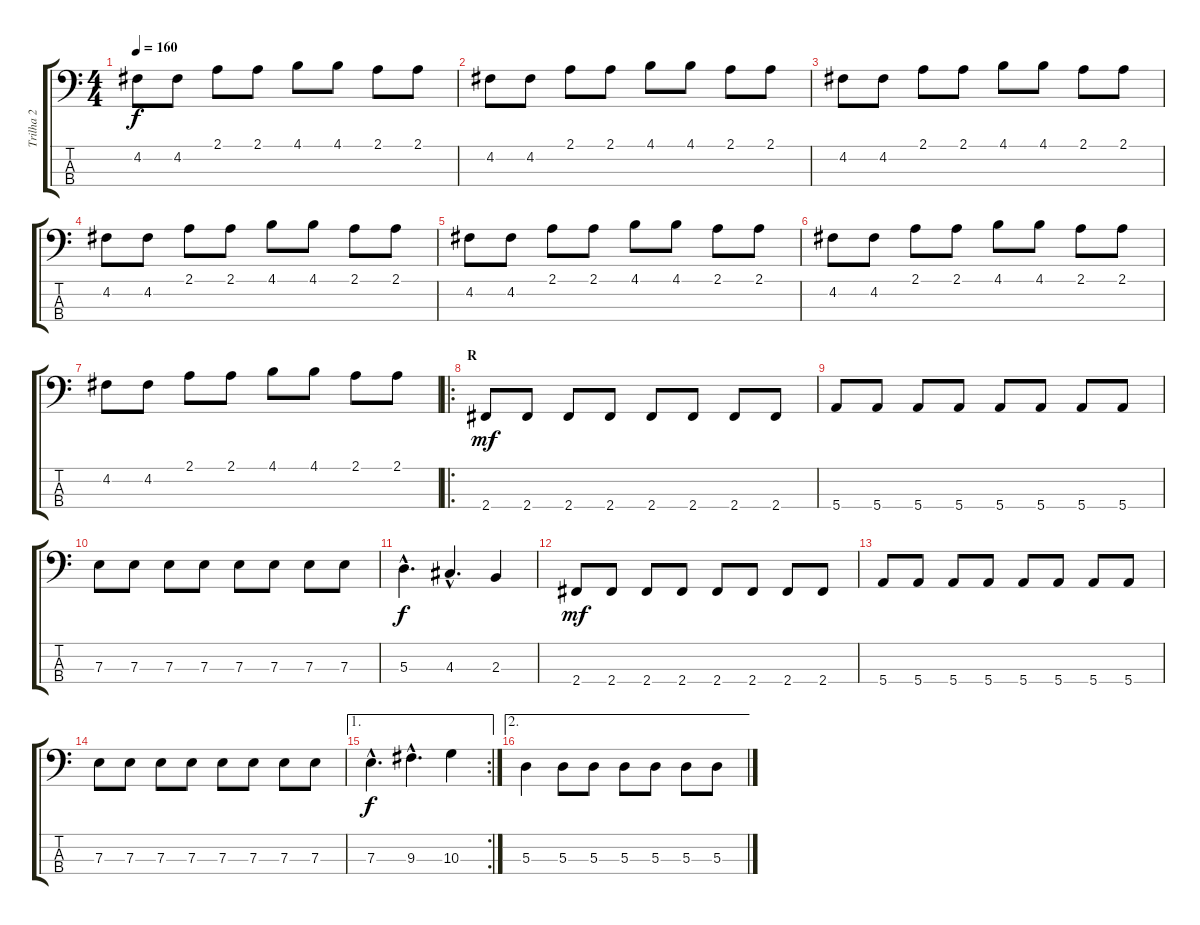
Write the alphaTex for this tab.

\track ("Trilha 2" "Trilha 2") {instrument electricbasspick}
\staff {score tabs}
\tuning (G2 D2 A1 E1) {hide}
\ts (4 4)
\tempo 160
\clef f4
\ks c
4.2.8{dy f} 4.2.8 2.1.8 2.1.8 4.1.8 4.1.8 2.1.8 2.1.8 |
4.2.8 4.2.8 2.1.8 2.1.8 4.1.8 4.1.8 2.1.8 2.1.8 |
4.2.8 4.2.8 2.1.8 2.1.8 4.1.8 4.1.8 2.1.8 2.1.8 |
4.2.8 4.2.8 2.1.8 2.1.8 4.1.8 4.1.8 2.1.8 2.1.8 |
4.2.8 4.2.8 2.1.8 2.1.8 4.1.8 4.1.8 2.1.8 2.1.8 |
4.2.8 4.2.8 2.1.8 2.1.8 4.1.8 4.1.8 2.1.8 2.1.8 |
4.2.8 4.2.8 2.1.8 2.1.8 4.1.8 4.1.8 2.1.8 2.1.8 |
\ro
\section ("" "R")
2.4.8{dy mf} 2.4.8 2.4.8 2.4.8 2.4.8 2.4.8 2.4.8 2.4.8 |
5.4.8 5.4.8 5.4.8 5.4.8 5.4.8 5.4.8 5.4.8 5.4.8 |
7.3.8 7.3.8 7.3.8 7.3.8 7.3.8 7.3.8 7.3.8 7.3.8 |
5.3{hac}.4{d dy f} 4.3{hac}.4{d} 2.3.4 |
2.4.8{dy mf} 2.4.8 2.4.8 2.4.8 2.4.8 2.4.8 2.4.8 2.4.8 |
5.4.8 5.4.8 5.4.8 5.4.8 5.4.8 5.4.8 5.4.8 5.4.8 |
7.3.8 7.3.8 7.3.8 7.3.8 7.3.8 7.3.8 7.3.8 7.3.8 |
\ae 1
\rc 2
7.3{hac}.4{d dy f} 9.3{hac}.4{d} 10.3.4 |
\ae 2
5.3.4 5.3.8 5.3.8 5.3.8 5.3.8 5.3.8 5.3.8
